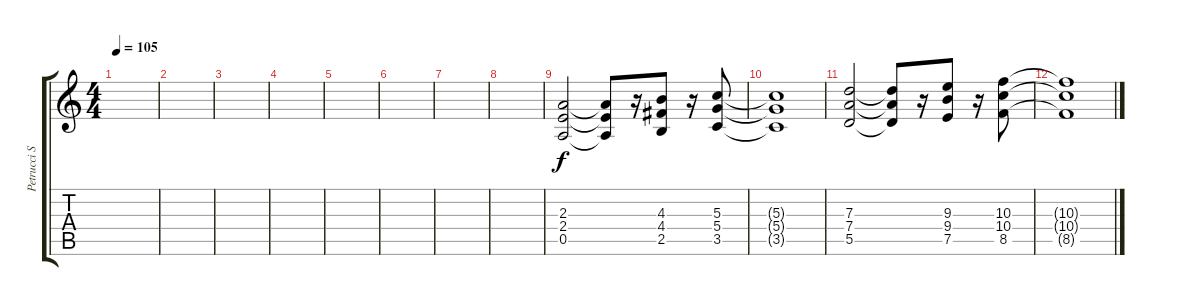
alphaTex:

\track ("Petrucci Solo" "Petrucci S") {instrument distortionguitar}
\staff {score tabs}
\tuning (E4 B3 G3 D3 A2 E2) {hide}
\ts (4 4)
\tempo 105
\clef g2
\ks c
|
|
|
|
|
|
|
|
(2.3 2.4 0.5).2 (2.3{t} 2.4{t} 0.5{t}).8 r.16 (4.3 4.4 2.5).8 r.16 (5.3 5.4 3.5).8 |
(5.3{t} 5.4{t} 3.5{t}).1 |
(7.3 7.4 5.5).2 (7.3{t} 7.4{t} 5.5{t}).8 r.16 (9.3 9.4 7.5).8 r.16 (10.3 10.4 8.5).8 |
(10.3{t} 10.4{t} 8.5{t}).1
